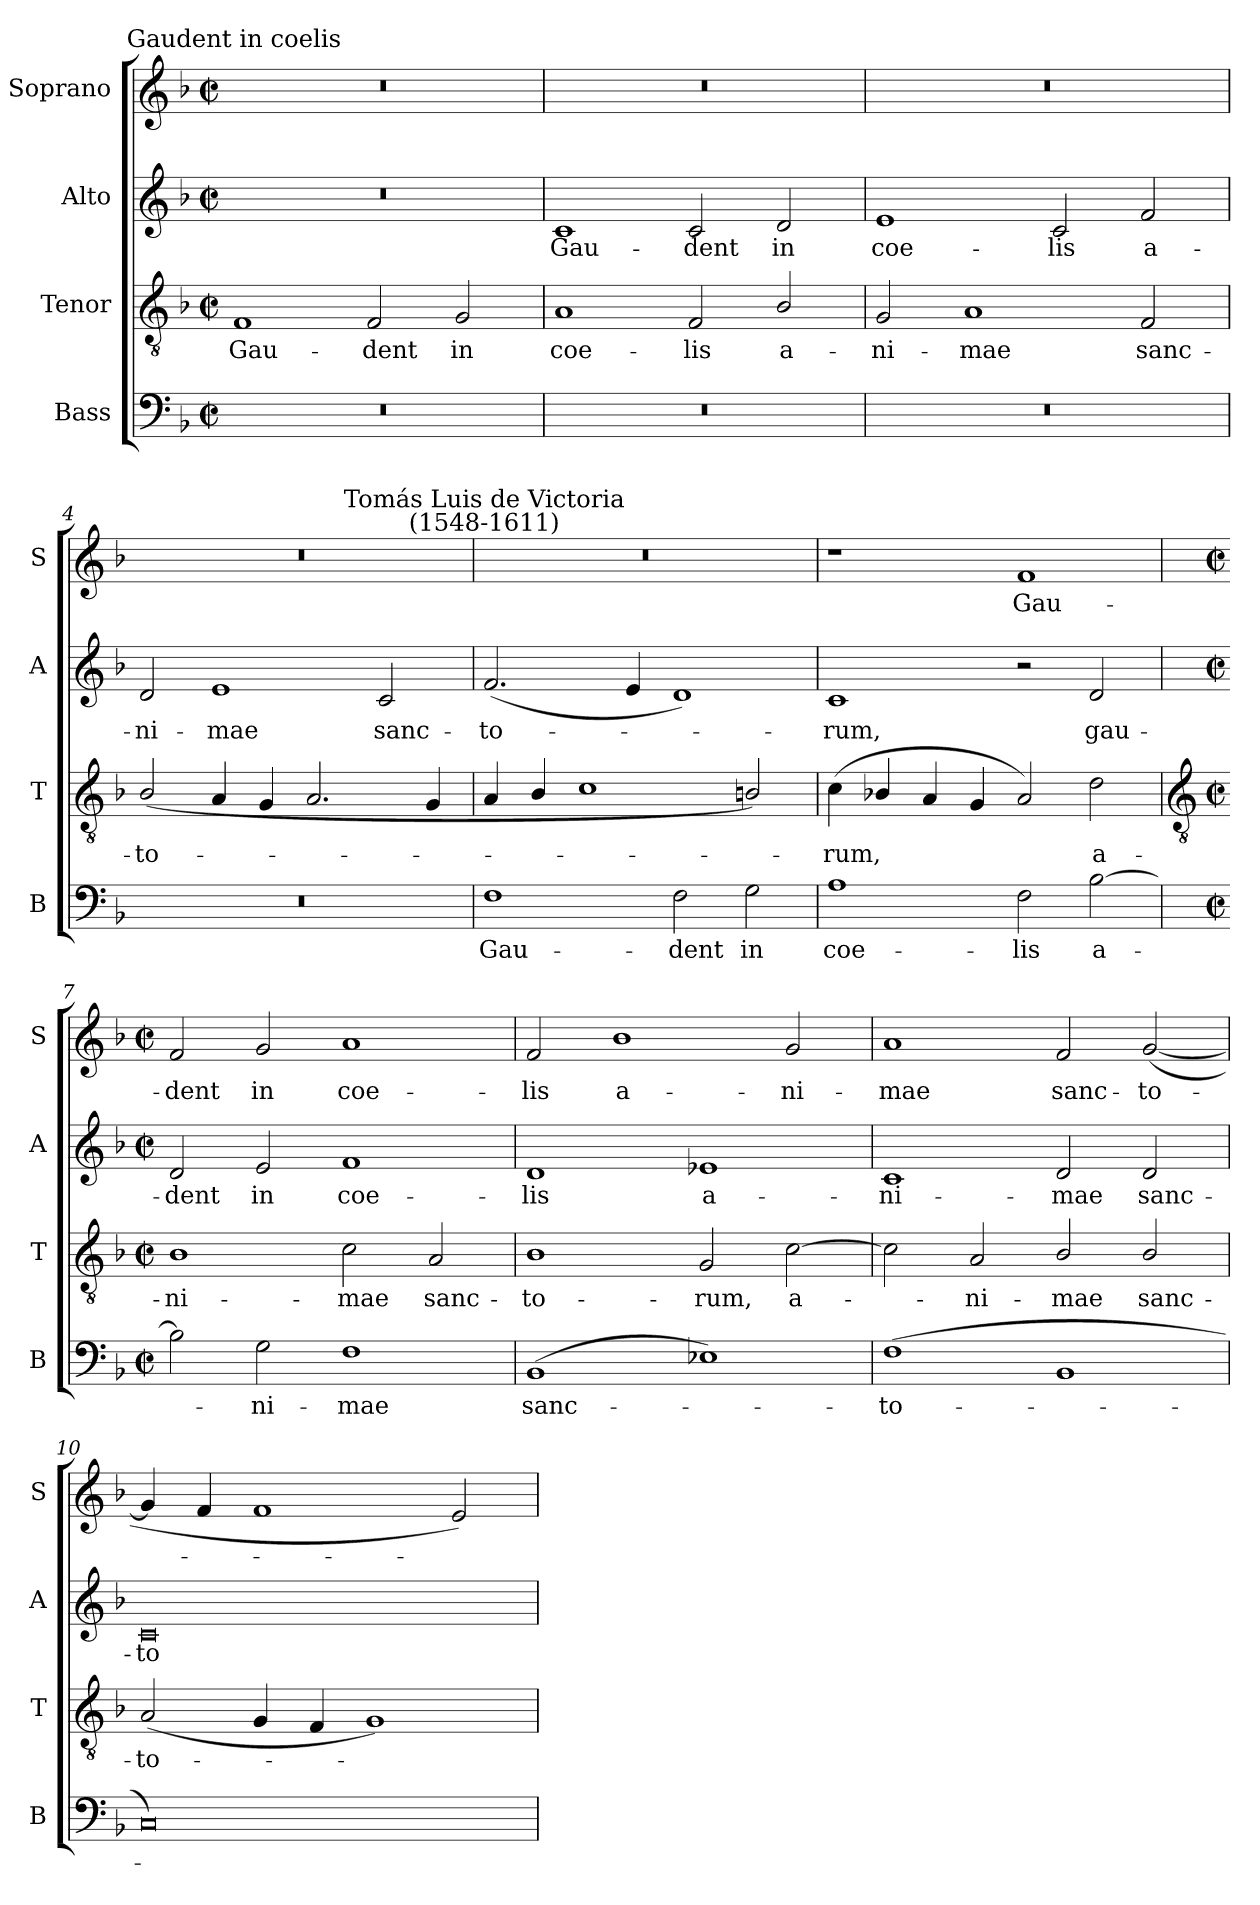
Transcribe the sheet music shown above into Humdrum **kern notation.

**kern	**text	**kern	**text	**kern	**text	**kern	**text
*part4	*part4	*part3	*part3	*part2	*part2	*part1	*part1
*staff4	*staff4	*staff3	*staff3	*staff2	*staff2	*staff1	*staff1
*I"Bass	*	*I"Tenor	*	*I"Alto	*	*I"Soprano	*
*I'B	*	*I'T	*	*I'A	*	*I'S	*
*clefF4	*	*clefGv2	*	*clefG2	*	*clefG2	*
*k[b-]	*	*k[b-]	*	*k[b-]	*	*k[b-]	*
*F:	*	*F:	*	*F:	*	*F:	*
*M4/2	*	*M4/2	*	*M4/2	*	*M4/2	*
*met(c|)	*	*met(c|)	*	*met(c|)	*	*met(c|)	*
=1	=1	=1	=1	=1	=1	=1	=1
!	!	!	!	!	!	!LO:TX:a:cj:t=Gaudent in coelis	!
!	!	!	!LO:LY:b	!	!	!	!
0r	.	1F	Gau-	0r	.	0r	.
!	!	!	!LO:LY:b	!	!	!	!
.	.	2F	-dent	.	.	.	.
!	!	!	!LO:LY:b	!	!	!	!
.	.	2G	in	.	.	.	.
=2	=2	=2	=2	=2	=2	=2	=2
!	!	!	!LO:LY:b	!	!LO:LY:b	!	!
0r	.	1A	coe-	1c	Gau-	0r	.
!	!	!	!LO:LY:b	!	!LO:LY:b	!	!
.	.	2F	-lis	2c	-dent	.	.
!	!	!	!LO:LY:b	!	!LO:LY:b	!	!
.	.	2B-/	a-	2d	in	.	.
=3	=3	=3	=3	=3	=3	=3	=3
!	!	!	!LO:LY:b	!	!LO:LY:b	!	!
0r	.	2G	-ni-	1e	coe-	0r	.
!	!	!	!LO:LY:b	!	!	!	!
.	.	1A	-mae	.	.	.	.
!	!	!	!	!	!LO:LY:b	!	!
.	.	.	.	2c	-lis	.	.
!	!	!	!LO:LY:b	!	!LO:LY:b	!	!
.	.	2F	sanc-	2f	a-	.	.
=4	=4	=4	=4	=4	=4	=4	=4
!	!	!	!LO:LY:b	!	!LO:LY:b	!	!
0r	.	(<2B-/	-to-	2d	-ni-	0r	.
!	!	!	!	!	!LO:LY:b	!	!
.	.	4A	.	1e	-mae	.	.
.	.	4G	.	.	.	.	.
.	.	2.A	.	.	.	.	.
!	!	!	!	!	!LO:LY:b	!	!
.	.	.	.	2c	sanc-	.	.
.	.	4G	.	.	.	.	.
=5	=5	=5	=5	=5	=5	=5	=5
!	!	!	!	!	!	!LO:TX:a:cj:t=Tomás Luis de Victoria\n(1548-1611)	!
!	!LO:LY:b	!	!	!	!LO:LY:b	!	!
1F	Gau-	4A	.	(<2.f	-to-	0r	.
.	.	4B-/	.	.	.	.	.
.	.	1c/	.	.	.	.	.
.	.	.	.	4e	.	.	.
!	!LO:LY:b	!	!	!	!	!	!
2F	-dent	.	.	1d)	.	.	.
!	!LO:LY:b	!	!	!	!	!	!
2G	in	2Bn/)	.	.	.	.	.
=6	=6	=6	=6	=6	=6	=6	=6
!	!LO:LY:b	!	!LO:LY:b	!	!LO:LY:b	!	!
1A	coe-	(<4c	rum,	1c	rum,	1r	.
.	.	4B-X/	.	.	.	.	.
.	.	4A	.	.	.	.	.
.	.	4G	.	.	.	.	.
!	!LO:LY:b	!	!	!	!	!	!LO:LY:b
2F	-lis	2A)	.	2r	.	1f	Gau-
!	!LO:LY:b	!	!LO:LY:b	!	!LO:LY:b	!	!
[2B-	a-	2d	a-	2d	gau-	.	.
!!LO:LB:g=z
=7	=7	=7	=7	=7	=7	=7	=7
*	*	*clefGv2	*	*	*	*	*
*M4/2	*	*M4/2	*	*M4/2	*	*M4/2	*
*met(c|)	*	*met(c|)	*	*met(c|)	*	*met(c|)	*
!	!	!	!LO:LY:b	!	!LO:LY:b	!	!LO:LY:b
2B-]	.	1B-	-ni-	2d	-dent	2f	-dent
!	!LO:LY:b	!	!	!	!LO:LY:b	!	!LO:LY:b
2G	ni-	.	.	2e	in	2g	in
!	!LO:LY:b	!	!LO:LY:b	!	!LO:LY:b	!	!LO:LY:b
1F	-mae	2c	-mae	1f	coe-	1a	coe-
!	!	!	!LO:LY:b	!	!	!	!
.	.	2A	sanc-	.	.	.	.
=8	=8	=8	=8	=8	=8	=8	=8
!	!LO:LY:b	!	!LO:LY:b	!	!LO:LY:b	!	!LO:LY:b
(<1BB-	sanc-	1B-	-to-	1d	-lis	2f	-lis
!	!	!	!	!	!	!	!LO:LY:b
.	.	.	.	.	.	1b-	a-
!	!	!	!LO:LY:b	!	!LO:LY:b	!	!
1E-X)	.	2G	-rum,	1e-X	a-	.	.
!	!	!	!LO:LY:b	!	!	!	!LO:LY:b
.	.	[2c	a-	.	.	2g	-ni-
=9	=9	=9	=9	=9	=9	=9	=9
!	!LO:LY:b	!	!	!	!LO:LY:b	!	!LO:LY:b
(>1F	to-	2c]	.	1c	-ni-	1a	-mae
!	!	!	!LO:LY:b	!	!	!	!
.	.	2A	ni-	.	.	.	.
!	!	!	!LO:LY:b	!	!LO:LY:b	!	!LO:LY:b
1BB-	.	2B-/	-mae	2d	-mae	2f	sanc-
!	!	!	!LO:LY:b	!	!LO:LY:b	!	!LO:LY:b
.	.	2B-/	sanc-	2d	sanc-	(<[2g	-to-
=10	=10	=10	=10	=10	=10	=10	=10
!	!	!	!LO:LY:b	!	!LO:LY:b	!	!
0C)	.	(<2A	-to-	0c	-to-	4g]	.
.	.	.	.	.	.	4f	.
.	.	4G	.	.	.	1f	.
.	.	4F	.	.	.	.	.
.	.	1G)	.	.	.	.	.
.	.	.	.	.	.	2e)	.
=	=	=	=	=	=	=	=
*-	*-	*-	*-	*-	*-	*-	*-
